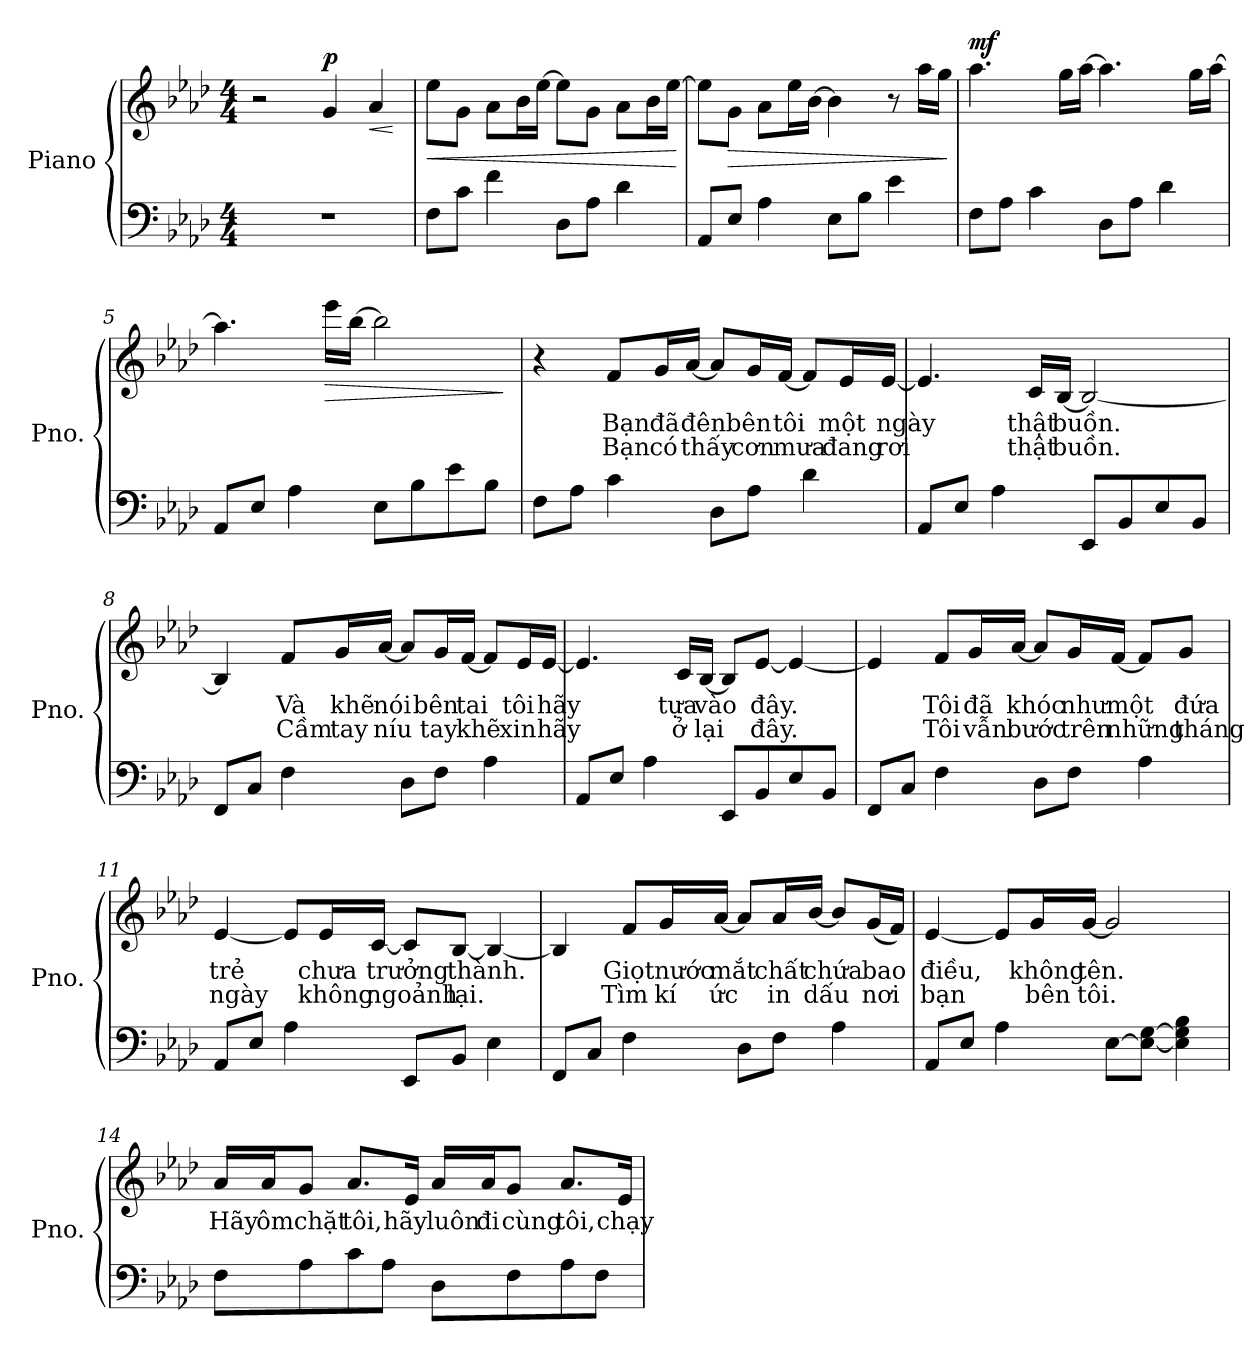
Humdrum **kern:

**kern	**kern	**text	**text	**dynam
*part1	*part1	*part1	*part1	*part1
*staff2	*staff1	*staff1	*staff1	*staff1/2
*I"Piano	*	*	*	*
*I'Pno.	*	*	*	*
*clefF4	*clefG2	*	*	*
*k[b-e-a-d-]	*k[b-e-a-d-]	*	*	*
*M4/4	*M4/4	*	*	*
=1	=1	=1	=1	=1
1r	2r	.	.	.
*	*MM65	*	*	*
!	!	!	!	!LO:DY:b
.	4g/	.	.	p
!	!	!	!	!LO:HP:b
.	4a-/	.	.	<
.	.	.	.	[
=2	=2	=2	=2	=2
!	!	!	!	!LO:HP:b
8F\L	8ee-\L	.	.	<
8c\J	8g\J	.	.	.
4f\	8a-\L	.	.	.
.	16b-\L	.	.	.
.	[16ee-\JJ	.	.	.
8D-\L	8ee-\L]	.	.	.
8A-\J	8g\J	.	.	.
4d-\	8a-\L	.	.	.
.	16b-\L	.	.	.
.	[16ee-\JJ	.	.	.
.	.	.	.	[
=3	=3	=3	=3	=3
8AA-/L	8ee-\L]	.	.	.
!	!	!	!	!LO:HP:b
8E-/J	8g\J	.	.	>
4A-\	8a-\L	.	.	.
.	16ee-\L	.	.	.
.	[16b-\JJ	.	.	.
8E-\L	4b-\]	.	.	.
8B-\J	.	.	.	.
4e-\	8r	.	.	.
.	16aa-\LL	.	.	.
.	16gg\JJ	.	.	.
.	.	.	.	]
=4	=4	=4	=4	=4
!	!	!	!	!LO:DY:b
8F\L	4.aa-\	.	.	mf
8A-\J	.	.	.	.
4c\	.	.	.	.
.	16gg\LL	.	.	.
.	[16aa-\JJ	.	.	.
8D-\L	4.aa-\]	.	.	.
8A-\J	.	.	.	.
4d-\	.	.	.	.
.	16gg\LL	.	.	.
.	[16aa-\JJ	.	.	.
!!LO:LB:g=z
=5	=5	=5	=5	=5
8AA-/L	4.aa-\]	.	.	.
8E-/J	.	.	.	.
4A-\	.	.	.	.
!	!	!	!	!LO:HP:b
.	16eee-\LL	.	.	>
.	[16bb-\JJ	.	.	.
8E-\L	2bb-\]	.	.	.
8B-\	.	.	.	.
8e-\	.	.	.	.
8B-\J	.	.	.	.
.	.	.	.	]
=6	=6	=6	=6	=6
8F\L	4r	.	.	.
8A-\J	.	.	.	.
!	!	!LO:LY:b	!LO:LY:b	!
4c\	8f/L	Bạn	Bạn	.
!	!	!LO:LY:b	!LO:LY:b	!
.	16g/L	đã	có	.
!	!	!LO:LY:b	!LO:LY:b	!
.	[16a-/JJ	đên	thấy	.
8D-\L	8a-/L]	.	.	.
!	!	!LO:LY:b	!LO:LY:b	!
8A-\J	16g/L	bên	cơn	.
!	!	!LO:LY:b	!LO:LY:b	!
.	[16f/JJ	tôi	mưa	.
4d-\	8f/L]	.	.	.
!	!	!LO:LY:b	!LO:LY:b	!
.	16e-/L	một	đang	.
!	!	!LO:LY:b	!LO:LY:b	!
.	[16e-/JJ	ngày	rơi	.
!!LO:LB:g=z
=7	=7	=7	=7	=7
8AA-/L	4.e-/]	.	.	.
8E-/J	.	.	.	.
4A-\	.	.	.	.
!	!	!LO:LY:b	!LO:LY:b	!
.	16c/LL	thật	thật	.
!	!	!LO:LY:b	!LO:LY:b	!
.	[16B-/JJ	buồn.	buồn.	.
8EE-/L	2B-/_	.	.	.
8BB-/	.	.	.	.
8E-/	.	.	.	.
8BB-/J	.	.	.	.
=8	=8	=8	=8	=8
8FF/L	4B-/]	.	.	.
8C/J	.	.	.	.
!	!	!LO:LY:b	!LO:LY:b	!
4F\	8f/L	Và	Cầm	.
!	!	!LO:LY:b	!LO:LY:b	!
.	16g/L	khẽ	tay	.
!	!	!LO:LY:b	!LO:LY:b	!
.	[16a-/JJ	nói	níu	.
8D-\L	8a-/L]	.	.	.
!	!	!LO:LY:b	!LO:LY:b	!
8F\J	16g/L	bên	tay	.
!	!	!LO:LY:b	!LO:LY:b	!
.	[16f/JJ	tai	khẽ	.
4A-\	8f/L]	.	.	.
!	!	!LO:LY:b	!LO:LY:b	!
.	16e-/L	tôi	xin	.
!	!	!LO:LY:b	!LO:LY:b	!
.	[16e-/JJ	hãy	hãy	.
!!LO:LB:g=z
=9	=9	=9	=9	=9
8AA-/L	4.e-/]	.	.	.
8E-/J	.	.	.	.
4A-\	.	.	.	.
!	!	!LO:LY:b	!LO:LY:b	!
.	16c/LL	tựa	ở	.
!	!	!LO:LY:b	!LO:LY:b	!
.	[16B-/JJ	vào	lại	.
8EE-/L	8B-/L]	.	.	.
!	!	!LO:LY:b	!LO:LY:b	!
8BB-/	[8e-/J	đây.	đây.	.
8E-/	4e-/_	.	.	.
8BB-/J	.	.	.	.
=10	=10	=10	=10	=10
8FF/L	4e-/]	.	.	.
8C/J	.	.	.	.
!	!	!LO:LY:b	!LO:LY:b	!
4F\	8f/L	Tôi	Tôi	.
!	!	!LO:LY:b	!LO:LY:b	!
.	16g/L	đã	vẫn	.
!	!	!LO:LY:b	!LO:LY:b	!
.	[16a-/JJ	khóc	bước	.
8D-\L	8a-/L]	.	.	.
!	!	!LO:LY:b	!LO:LY:b	!
8F\J	16g/L	như	trên	.
!	!	!LO:LY:b	!LO:LY:b	!
.	[16f/JJ	một	những	.
4A-\	8f/L]	.	.	.
!	!	!LO:LY:b	!LO:LY:b	!
.	8g/J	đứa	tháng	.
!!LO:PB:g=z
=11	=11	=11	=11	=11
!	!	!LO:LY:b	!LO:LY:b	!
8AA-/L	[4e-/	trẻ	ngày	.
8E-/J	.	.	.	.
4A-\	8e-/L]	.	.	.
!	!	!LO:LY:b	!LO:LY:b	!
.	16e-/L	chưa	không	.
!	!	!LO:LY:b	!LO:LY:b	!
.	[16c/JJ	trưởng	ngoảnh	.
8EE-/L	8c/L]	.	.	.
!	!	!LO:LY:b	!LO:LY:b	!
8BB-/J	[8B-/J	thành.	lại.	.
4E-\	4B-/_	.	.	.
!!LO:LB:g=z
=12	=12	=12	=12	=12
8FF/L	4B-/]	.	.	.
8C/J	.	.	.	.
!	!	!LO:LY:b	!LO:LY:b	!
4F\	8f/L	Giọt	Tìm	.
!	!	!LO:LY:b	!LO:LY:b	!
.	16g/L	nước	kí	.
!	!	!LO:LY:b	!LO:LY:b	!
.	[16a-/JJ	mắt	ức	.
8D-\L	8a-/L]	.	.	.
!	!	!LO:LY:b	!LO:LY:b	!
8F\J	16a-/L	chất	in	.
!	!	!LO:LY:b	!LO:LY:b	!
.	[16b-/JJ	chứa	dấu	.
4A-\	8b-/L]	.	.	.
!	!	!LO:LY:b	!LO:LY:b	!
.	(16g/L	bao	nơi	.
.	16f/JJ)	.	.	.
=13	=13	=13	=13	=13
!	!	!LO:LY:b	!LO:LY:b	!
8AA-/L	[4e-/	điều,	bạn	.
8E-/J	.	.	.	.
4A-\	8e-/L]	.	.	.
!	!	!LO:LY:b	!LO:LY:b	!
.	16g/L	không	bên	.
!	!	!LO:LY:b	!LO:LY:b	!
.	[16g/JJ	tên.	tôi.	.
[8E-\L	2g/]	.	.	.
8E-\_ [8G\J	.	.	.	.
4E-\] 4G\] 4B-\	.	.	.	.
!!LO:LB:g=z
=14	=14	=14	=14	=14
!	!	!LO:LY:b	!	!
8F\L	16a-/LL	Hãy	.	.
!	!	!LO:LY:b	!	!
.	16a-/J	ôm	.	.
!	!	!LO:LY:b	!	!
8A-\	8g/J	chặt	.	.
!	!	!LO:LY:b	!	!
8c\	8.a-/L	tôi,	.	.
8A-\J	.	.	.	.
!	!	!LO:LY:b	!	!
.	16e-/Jk	hãy	.	.
!	!	!LO:LY:b	!	!
8D-\L	16a-/LL	luôn	.	.
!	!	!LO:LY:b	!	!
.	16a-/J	đi	.	.
!	!	!LO:LY:b	!	!
8F\	8g/J	cùng	.	.
!	!	!LO:LY:b	!	!
8A-\	8.a-/L	tôi,	.	.
8F\J	.	.	.	.
!	!	!LO:LY:b	!	!
.	16e-/Jk	chạy	.	.
=	=	=	=	=
*-	*-	*-	*-	*-
